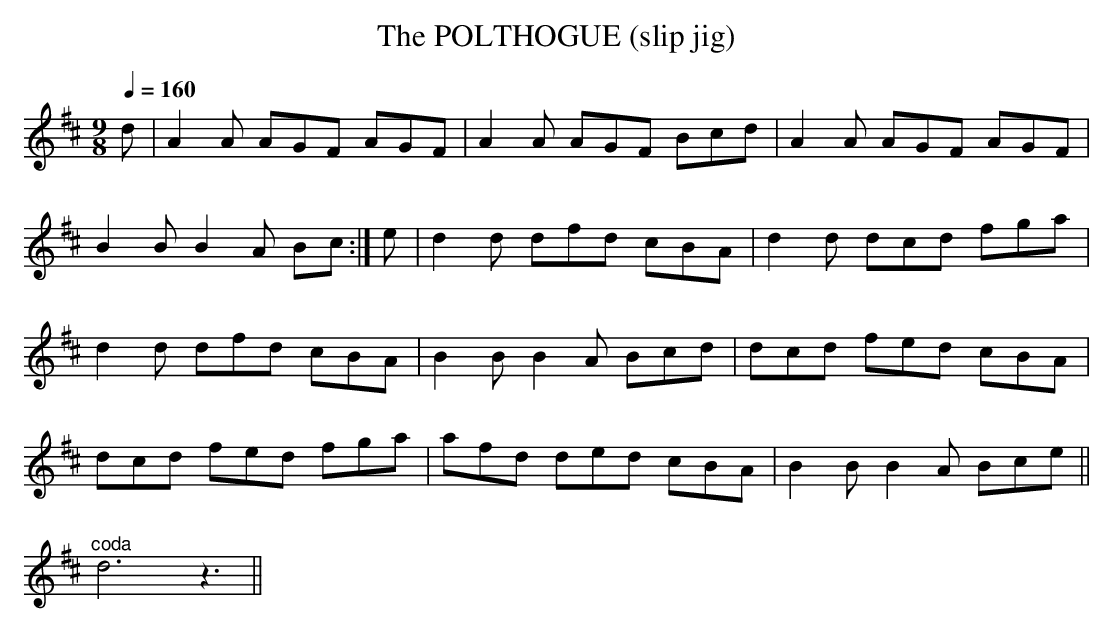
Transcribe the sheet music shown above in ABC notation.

X:1
T:POLTHOGUE (slip jig), The
Q:1/4=160
L:1/8
M:9/8
K:D
d|A2A AGF AGF|A2A AGF Bcd|A2A AGF AGF|
B2B B2A Bc :|e|d2d dfd cBA|d2d dcd fga|
d2d dfd cBA|B2B B2A Bcd|dcd fed cBA|
dcd fed fga|afd ded cBA|B2B B2A Bce||
"^coda"d6z3||
